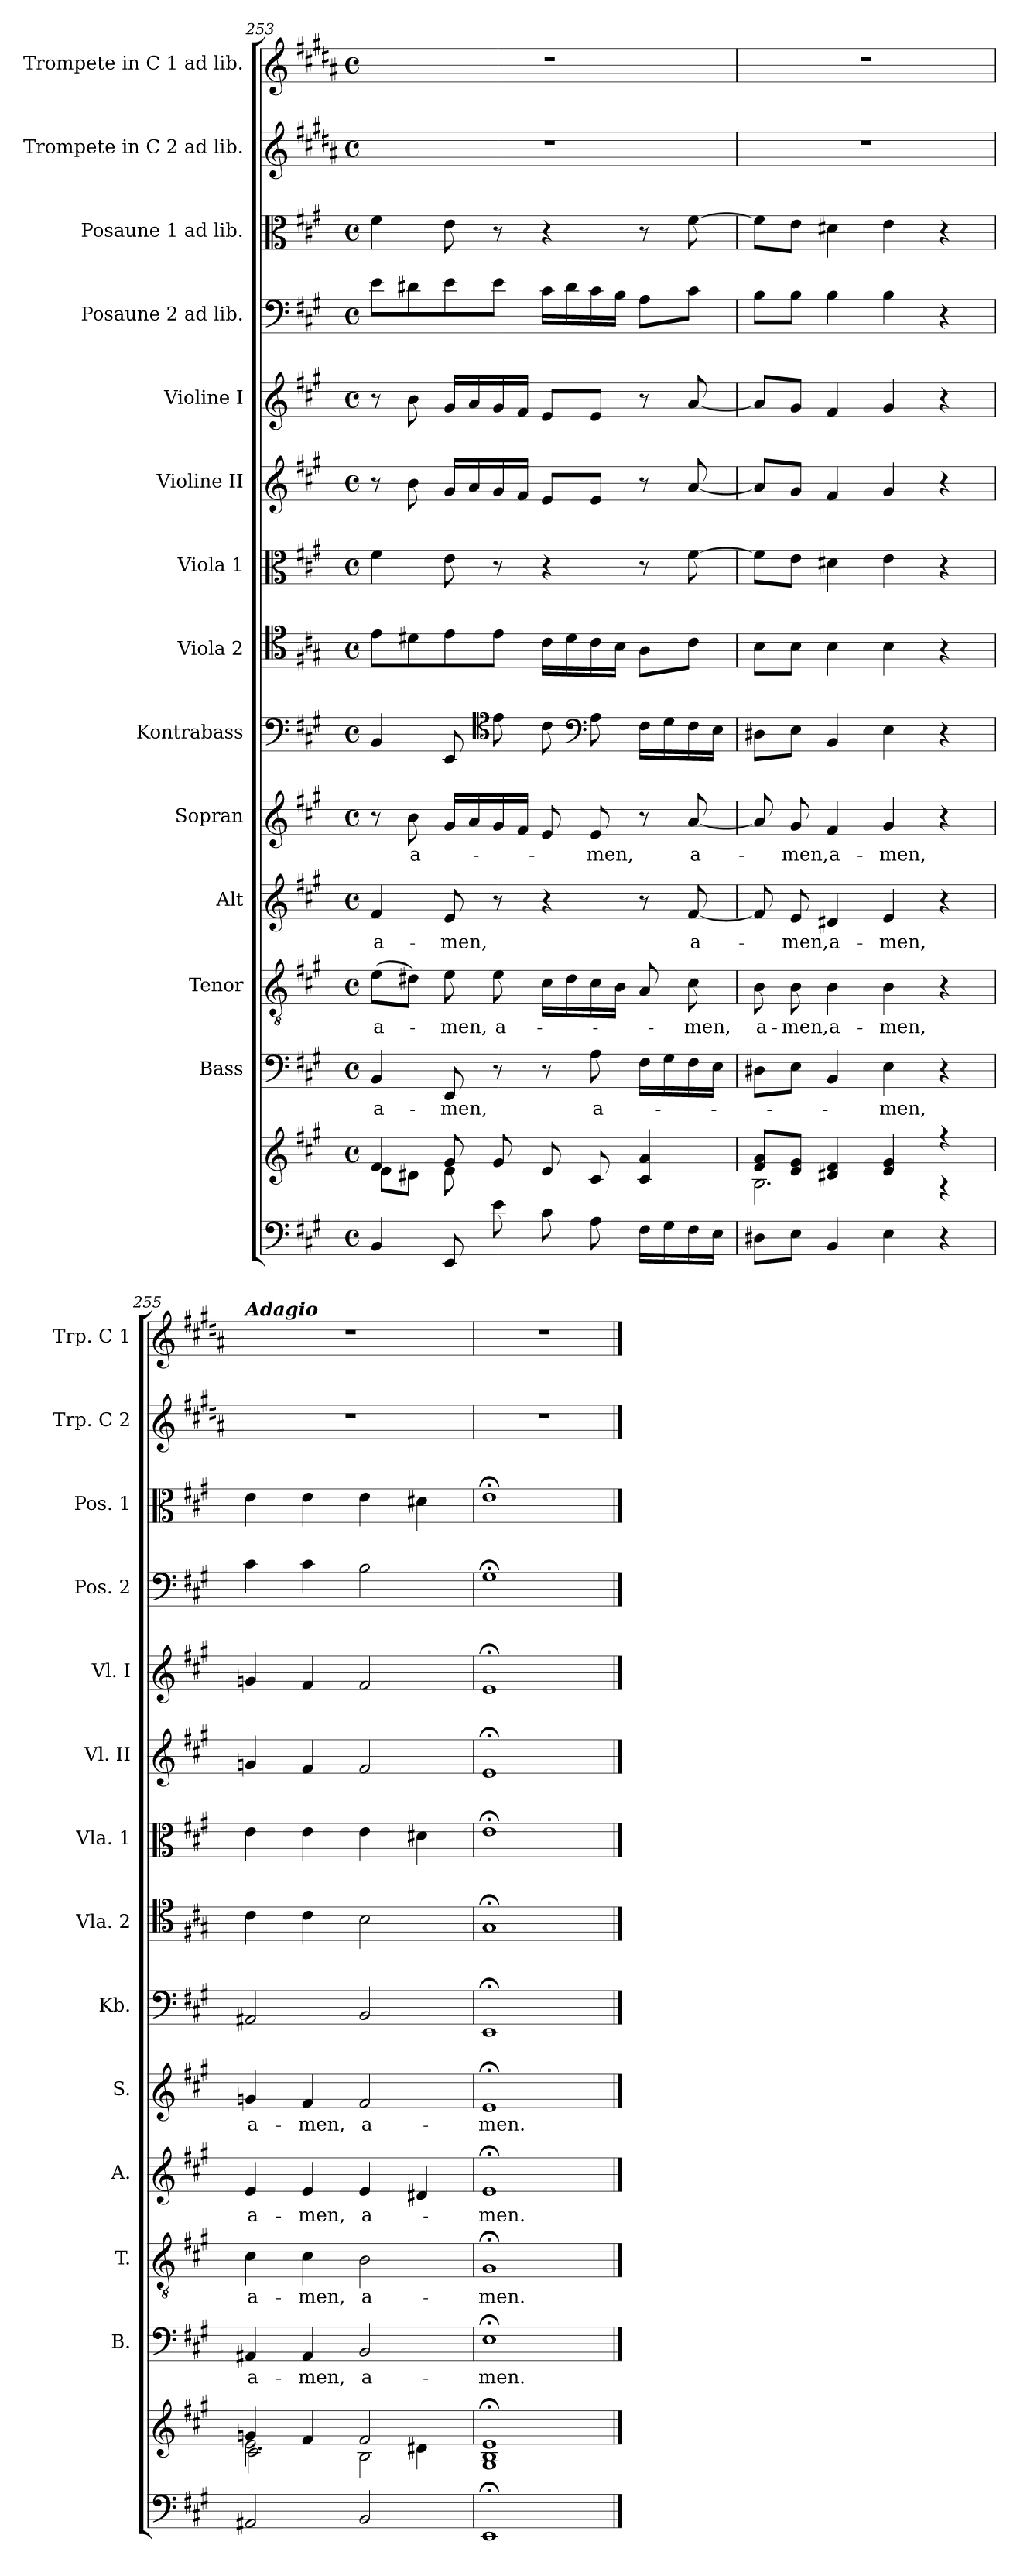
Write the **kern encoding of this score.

**kern	**kern	**kern	**text	**kern	**text	**kern	**text	**kern	**text	**kern	**kern	**kern	**kern	**kern	**kern	**kern	**kern	**kern
*part14	*part14	*part13	*part13	*part12	*part12	*part11	*part11	*part10	*part10	*part9	*part8	*part7	*part6	*part5	*part4	*part3	*part2	*part1
*staff15	*staff14	*staff13	*staff13	*staff12	*staff12	*staff11	*staff11	*staff10	*staff10	*staff9	*staff8	*staff7	*staff6	*staff5	*staff4	*staff3	*staff2	*staff1
*	*	*I"Bass	*	*I"Tenor	*	*I"Alt	*	*I"Sopran	*	*I"Kontrabass	*I"Viola 2	*I"Viola 1	*I"Violine II	*I"Violine I	*I"Posaune 2 ad lib.	*I"Posaune 1 ad lib.	*I"Trompete in C 2 ad lib.	*I"Trompete in C 1 ad lib.
*	*	*I'B.	*	*I'T.	*	*I'A.	*	*I'S.	*	*I'Kb.	*I'Vla. 2	*I'Vla. 1	*I'Vl. II	*I'Vl. I	*I'Pos. 2	*I'Pos. 1	*I'Trp. C 2	*I'Trp. C 1
*clefF4	*clefG2	*clefF4	*	*clefGv2	*	*clefG2	*	*clefG2	*	*clefF4	*clefC4	*clefC3	*clefG2	*clefG2	*clefF4	*clefC3	*clefG2	*clefG2
*	*	*	*	*	*	*	*	*	*	*ITrd7c12	*	*	*	*	*	*	*ITrd1c2	*ITrd1c2
*k[f#c#g#]	*k[f#c#g#]	*k[f#c#g#]	*	*k[f#c#g#]	*	*k[f#c#g#]	*	*k[f#c#g#]	*	*k[f#c#g#]	*k[f#c#g#]	*k[f#c#g#]	*k[f#c#g#]	*k[f#c#g#]	*k[f#c#g#]	*k[f#c#g#]	*k[f#c#g#]	*k[f#c#g#]
*A:	*A:	*A:	*	*A:	*	*A:	*	*A:	*	*A:	*A:	*A:	*A:	*A:	*A:	*A:	*A:	*A:
*M4/4	*M4/4	*M4/4	*	*M4/4	*	*M4/4	*	*M4/4	*	*M4/4	*M4/4	*M4/4	*M4/4	*M4/4	*M4/4	*M4/4	*M4/4	*M4/4
*met(c)	*met(c)	*met(c)	*	*met(c)	*	*met(c)	*	*met(c)	*	*met(c)	*met(c)	*met(c)	*met(c)	*met(c)	*met(c)	*met(c)	*met(c)	*met(c)
=253	=253	=253	=253	=253	=253	=253	=253	=253	=253	=253	=253	=253	=253	=253	=253	=253	=253	=253
*	*^	*	*	*	*	*	*	*	*	*	*	*	*	*	*	*	*	*
!	!	!	!	!LO:LY:b	!	!LO:LY:b	!	!LO:LY:b	!	!	!	!	!	!	!	!	!	!	!
4BB/	4f#/	8e\L	4BB/	a-	(>8e\L	a-	4f#/	a-	8r	.	4BBB/	8e\L	4f#\	8r	8r	8e\L	4f#\	1r	1r
!	!	!	!	!	!	!	!	!	!	!LO:LY:b	!	!	!	!	!	!	!	!	!
.	.	8d#X\J	.	.	8d#X\J)	.	.	.	8b\	a-	.	8d#X\	.	8b\	8b\	8d#X\	.	.	.
!	!	!	!	!LO:LY:b	!	!LO:LY:b	!	!LO:LY:b	!	!	!	!	!	!	!	!	!	!	!
8EE/	8g#/	8e\	8EE/	-men,	8e\	-men,	8e/	-men,	16g#/LL	.	8EEE/	8e\	8e\	16g#/LL	16g#/LL	8e\	8e\	.	.
.	.	.	.	.	.	.	.	.	16a/	.	.	.	.	16a/	16a/	.	.	.	.
*	*	*	*	*	*	*	*	*	*	*	*clefC4	*	*	*	*	*	*	*	*
!	!	!	!	!	!	!LO:LY:b	!	!	!	!	!	!	!	!	!	!	!	!	!
8e\	8g#/	8ryy	8r	.	8e\	a-	8r	.	16g#/	.	8E\	8e\J	8r	16g#/	16g#/	8e\J	8r	.	.
.	.	.	.	.	.	.	.	.	16f#/JJ	.	.	.	.	16f#/JJ	16f#/JJ	.	.	.	.
8c#\	8e/	2ryy	8r	.	16c#\LL	.	4r	.	8e/	.	8C#\	16c#\LL	4r	8e/L	8e/L	16c#\LL	4r	.	.
.	.	.	.	.	16d#\	.	.	.	.	.	.	16d#\	.	.	.	16d#\	.	.	.
*	*	*	*	*	*	*	*	*	*	*	*clefF4	*	*	*	*	*	*	*	*
!	!	!	!	!LO:LY:b	!	!	!	!	!	!LO:LY:b	!	!	!	!	!	!	!	!	!
8A\	8c#/	.	8A\	a-	16c#\	.	.	.	8e/	-men,	8AA\	16c#\	.	8e/J	8e/J	16c#\	.	.	.
.	.	.	.	.	16B\JJ	.	.	.	.	.	.	16B\JJ	.	.	.	16B\JJ	.	.	.
16F#\LL	4c#/ 4a/	.	16F#\LL	.	8A/	.	8r	.	8r	.	16FF#\LL	8A\L	8r	8r	8r	8A\L	8r	.	.
16G#\	.	.	16G#\	.	.	.	.	.	.	.	16GG#\	.	.	.	.	.	.	.	.
!	!	!	!	!	!	!LO:LY:b	!	!LO:LY:b	!	!LO:LY:b	!	!	!	!	!	!	!	!	!
16F#\	.	.	16F#\	.	8c#\	-men,	[8f#/	a-	[8a/	a-	16FF#\	8c#\J	[8f#\	[8a/	[8a/	8c#\J	[8f#\	.	.
16E\JJ	.	.	16E\JJ	.	.	.	.	.	.	.	16EE\JJ	.	.	.	.	.	.	.	.
=254	=254	=254	=254	=254	=254	=254	=254	=254	=254	=254	=254	=254	=254	=254	=254	=254	=254	=254	=254
!	!	!	!	!	!	!LO:LY:b	!	!	!	!	!	!	!	!	!	!	!	!	!
8D#X\L	8f#/ 8a/L	2.B\	8D#X\L	.	8B\	a-	8f#/]	.	8a/]	.	8DD#X\L	8B\L	8f#\L]	8a/L]	8a/L]	8B\L	8f#\L]	1r	1r
!	!	!	!	!	!	!LO:LY:b	!	!LO:LY:b	!	!LO:LY:b	!	!	!	!	!	!	!	!	!
8E\J	8e/ 8g#/J	.	8E\J	.	8B\	-men,	8e/	-men,	8g#/	-men,	8EE\J	8B\J	8e\J	8g#/J	8g#/J	8B\J	8e\J	.	.
!	!	!	!	!	!	!LO:LY:b	!	!LO:LY:b	!	!LO:LY:b	!	!	!	!	!	!	!	!	!
4BB/	4d#X/ 4f#/	.	4BB/	.	4B\	a-	4d#X/	a-	4f#/	a-	4BBB/	4B\	4d#X\	4f#/	4f#/	4B\	4d#X\	.	.
!	!	!	!	!LO:LY:b	!	!LO:LY:b	!	!LO:LY:b	!	!LO:LY:b	!	!	!	!	!	!	!	!	!
4E\	4e/ 4g#/	.	4E\	-men,	4B\	-men,	4e/	-men,	4g#/	-men,	4EE\	4B\	4e\	4g#/	4g#/	4B\	4e\	.	.
4r	4r	4r	4r	.	4r	.	4r	.	4r	.	4r	4r	4r	4r	4r	4r	4r	.	.
=255	=255	=255	=255	=255	=255	=255	=255	=255	=255	=255	=255	=255	=255	=255	=255	=255	=255	=255	=255
*	*	*^	*	*	*	*	*	*	*	*	*	*	*	*	*	*	*	*	*
!	!	!	!	!	!	!	!	!	!	!	!	!	!	!	!	!	!	!	!	!LO:TX:a:Bi:t=Adagio
!	!	!	!	!	!LO:LY:b	!	!LO:LY:b	!	!LO:LY:b	!	!LO:LY:b	!	!	!	!	!	!	!	!	!
2AA#X/	4gn/	2.e\	2c#\	4AA#X/	a-	4c#\	a-	4e/	a-	4gn/	a-	2AAA#X/	4c#\	4e\	4gn/	4gn/	4c#\	4e\	1r	1r
!	!	!	!	!	!LO:LY:b	!	!LO:LY:b	!	!LO:LY:b	!	!LO:LY:b	!	!	!	!	!	!	!	!	!
.	4f#/	.	.	4AA#/	-men,	4c#\	-men,	4e/	-men,	4f#/	-men,	.	4c#\	4e\	4f#/	4f#/	4c#\	4e\	.	.
!	!	!	!	!	!LO:LY:b	!	!LO:LY:b	!	!LO:LY:b	!	!LO:LY:b	!	!	!	!	!	!	!	!	!
2BB/	2f#/	.	2B\	2BB/	a-	2B\	a-	4e/	a-	2f#/	a-	2BBB/	2B\	4e\	2f#/	2f#/	2B\	4e\	.	.
.	.	4d#X\	.	.	.	.	.	4d#X/	.	.	.	.	.	4d#X\	.	.	.	4d#X\	.	.
*	*	*v	*v	*	*	*	*	*	*	*	*	*	*	*	*	*	*	*	*	*
=256	=256	=256	=256	=256	=256	=256	=256	=256	=256	=256	=256	=256	=256	=256	=256	=256	=256	=256	=256
!	!	!	!	!LO:LY:b	!	!LO:LY:b	!	!LO:LY:b	!	!LO:LY:b	!	!	!	!	!	!	!	!	!
*	*v	*v	*	*	*	*	*	*	*	*	*	*	*	*	*	*	*	*	*
1EE;<	1G#;< 1B;< 1e;<	1E;<	-men.	1G#;<	-men.	1e;<	-men.	1e;<	-men.	1EEE;<	1G#;<	1e;<	1e;<	1e;<	1G#;<	1e;<	1r	1r
==	==	==	==	==	==	==	==	==	==	==	==	==	==	==	==	==	==	==
*-	*-	*-	*-	*-	*-	*-	*-	*-	*-	*-	*-	*-	*-	*-	*-	*-	*-	*-
